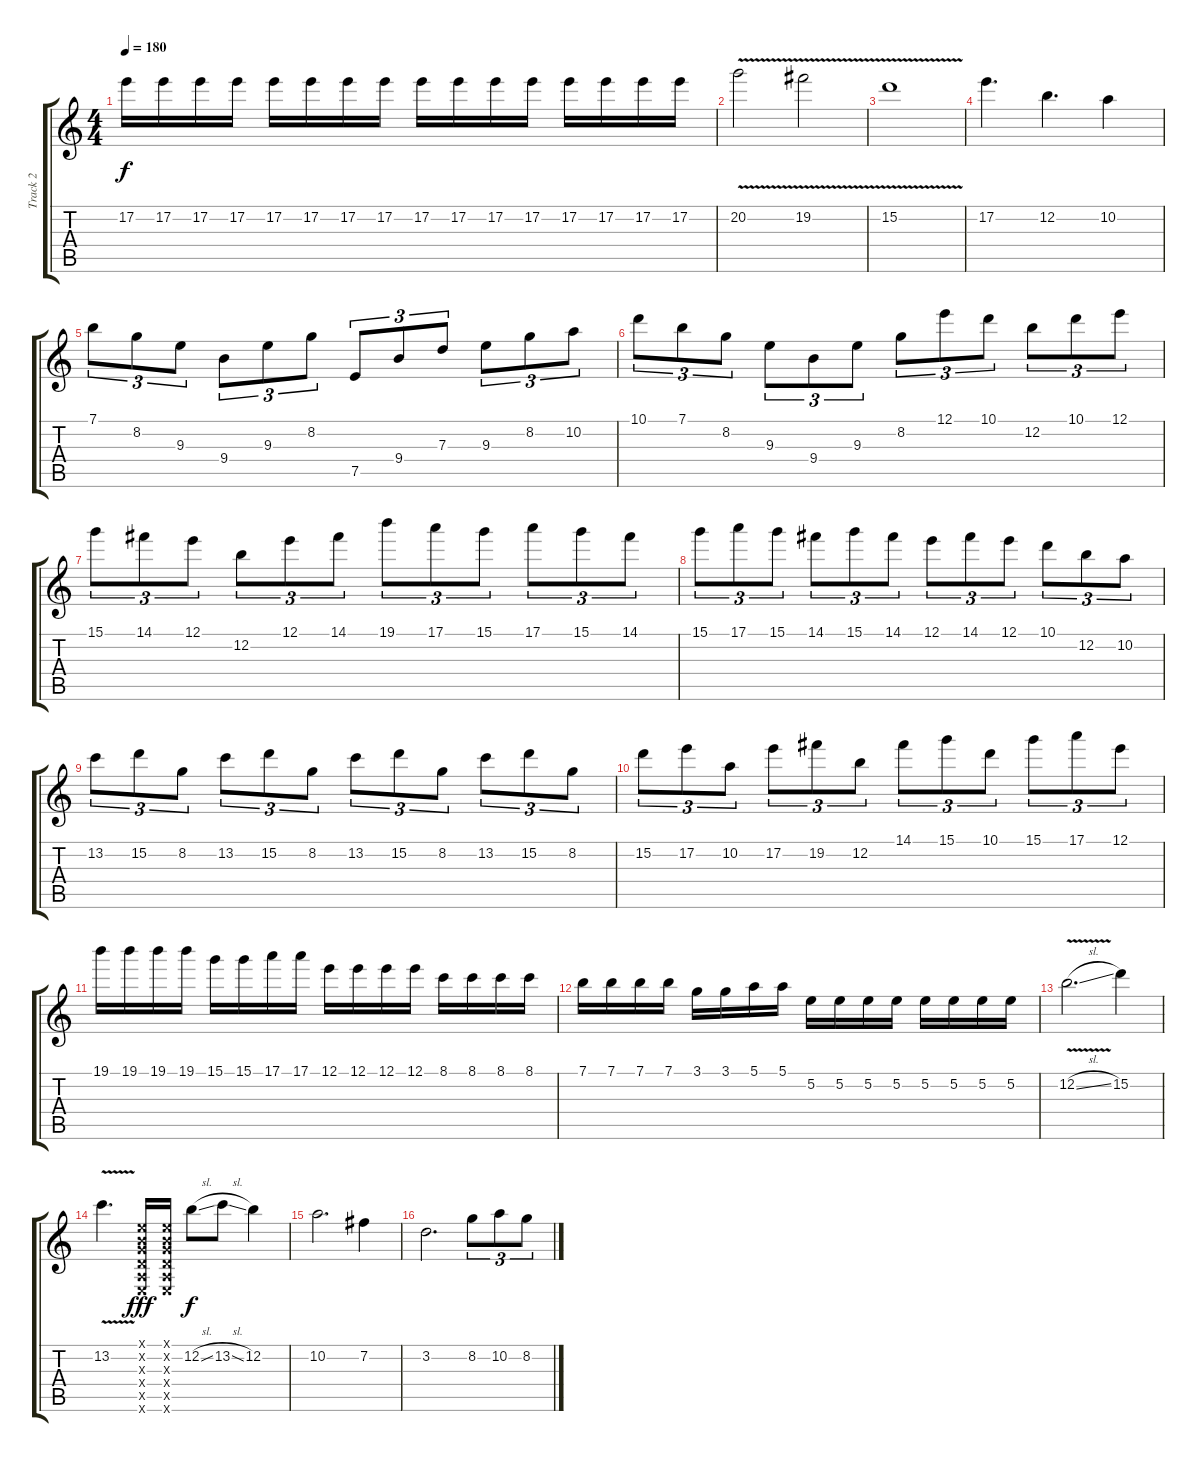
\track ("Track 2" "Track 2") {instrument distortionguitar}
\staff {score tabs}
\tuning (E4 B3 G3 D3 A2 E2) {hide}
\ts (4 4)
\tempo 180
\clef g2
\ks c
17.2.16{dy f} 17.2.16 17.2.16 17.2.16 17.2.16 17.2.16 17.2.16 17.2.16 17.2.16 17.2.16 17.2.16 17.2.16 17.2.16 17.2.16 17.2.16 17.2.16 |
20.2{v}.2 19.2{v}.2 |
15.2{v}.1 |
17.2.4{d} 12.2.4{d} 10.2.4 |
7.1.8{tu (3 2) volume 16 balance 8} 8.2.8{tu (3 2)} 9.3.8{tu (3 2)} 9.4.8{tu (3 2)} 9.3.8{tu (3 2)} 8.2.8{tu (3 2)} 7.5.8{tu (3 2)} 9.4.8{tu (3 2)} 7.3.8{tu (3 2)} 9.3.8{tu (3 2)} 8.2.8{tu (3 2)} 10.2.8{tu (3 2)} |
10.1.8{tu (3 2)} 7.1.8{tu (3 2)} 8.2.8{tu (3 2)} 9.3.8{tu (3 2)} 9.4.8{tu (3 2)} 9.3.8{tu (3 2)} 8.2.8{tu (3 2)} 12.1.8{tu (3 2)} 10.1.8{tu (3 2)} 12.2.8{tu (3 2)} 10.1.8{tu (3 2)} 12.1.8{tu (3 2)} |
15.1.8{tu (3 2)} 14.1.8{tu (3 2)} 12.1.8{tu (3 2)} 12.2.8{tu (3 2)} 12.1.8{tu (3 2)} 14.1.8{tu (3 2)} 19.1.8{tu (3 2)} 17.1.8{tu (3 2)} 15.1.8{tu (3 2)} 17.1.8{tu (3 2)} 15.1.8{tu (3 2)} 14.1.8{tu (3 2)} |
15.1.8{tu (3 2)} 17.1.8{tu (3 2)} 15.1.8{tu (3 2)} 14.1.8{tu (3 2)} 15.1.8{tu (3 2)} 14.1.8{tu (3 2)} 12.1.8{tu (3 2)} 14.1.8{tu (3 2)} 12.1.8{tu (3 2)} 10.1.8{tu (3 2)} 12.2.8{tu (3 2)} 10.2.8{tu (3 2)} |
13.2.8{tu (3 2)} 15.2.8{tu (3 2)} 8.2.8{tu (3 2)} 13.2.8{tu (3 2)} 15.2.8{tu (3 2)} 8.2.8{tu (3 2)} 13.2.8{tu (3 2)} 15.2.8{tu (3 2)} 8.2.8{tu (3 2)} 13.2.8{tu (3 2)} 15.2.8{tu (3 2)} 8.2.8{tu (3 2)} |
15.2.8{tu (3 2)} 17.2.8{tu (3 2)} 10.2.8{tu (3 2)} 17.2.8{tu (3 2)} 19.2.8{tu (3 2)} 12.2.8{tu (3 2)} 14.1.8{tu (3 2)} 15.1.8{tu (3 2)} 10.1.8{tu (3 2)} 15.1.8{tu (3 2)} 17.1.8{tu (3 2)} 12.1.8{tu (3 2)} |
19.1.16 19.1.16 19.1.16 19.1.16 15.1.16 15.1.16 17.1.16 17.1.16 12.1.16 12.1.16 12.1.16 12.1.16 8.1.16 8.1.16 8.1.16 8.1.16 |
7.1.16 7.1.16 7.1.16 7.1.16 3.1.16 3.1.16 5.1.16 5.1.16 5.2.16 5.2.16 5.2.16 5.2.16 5.2.16 5.2.16 5.2.16 5.2.16 |
12.2{v sl}.2{d volume 15 balance 5} 15.2.4 |
13.2{v}.4{d} (0.1{x} 0.2{x} 0.3{x} 0.4{x} 0.5{x} 0.6{x}).16{dy fff} (0.1{x} 0.2{x} 0.3{x} 0.4{x} 0.5{x} 0.6{x}).16 12.2{sl}.8{dy f} 13.2{sl}.8 12.2.4 |
10.2.2{d} 7.2.4 |
3.2.2{d} 8.2.8{tu (3 2)} 10.2.8{tu (3 2)} 8.2.8{tu (3 2)}
